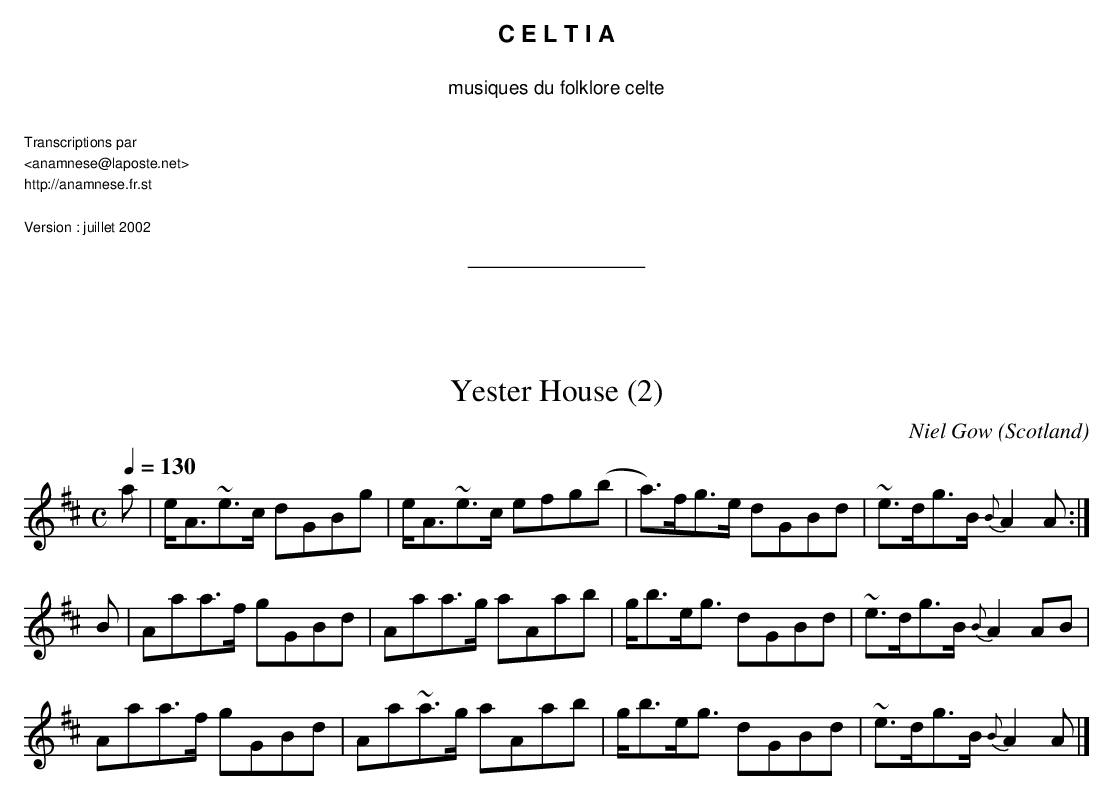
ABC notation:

X:1
T:Yester House (2)
C:Niel Gow
O:Scotland
M:C
L:1/8
Q:1/4=130 %tempo exact non connu
K:D
 a | e<A~e>c dGBg | e<A~e>c efg(b|\
a)>fg>e dGBd | ~e>dg>B {B}A2 A :|
 B | Aaa>f gGBd | Aaa>g aAab |\
 g<be<g dGBd | ~e>dg>B {B}A2 AB |
   Aaa>f gGBd | Aa~a>g aAab |\
 g<be<g dGBd | ~e>dg>B {B}A2 A |]
